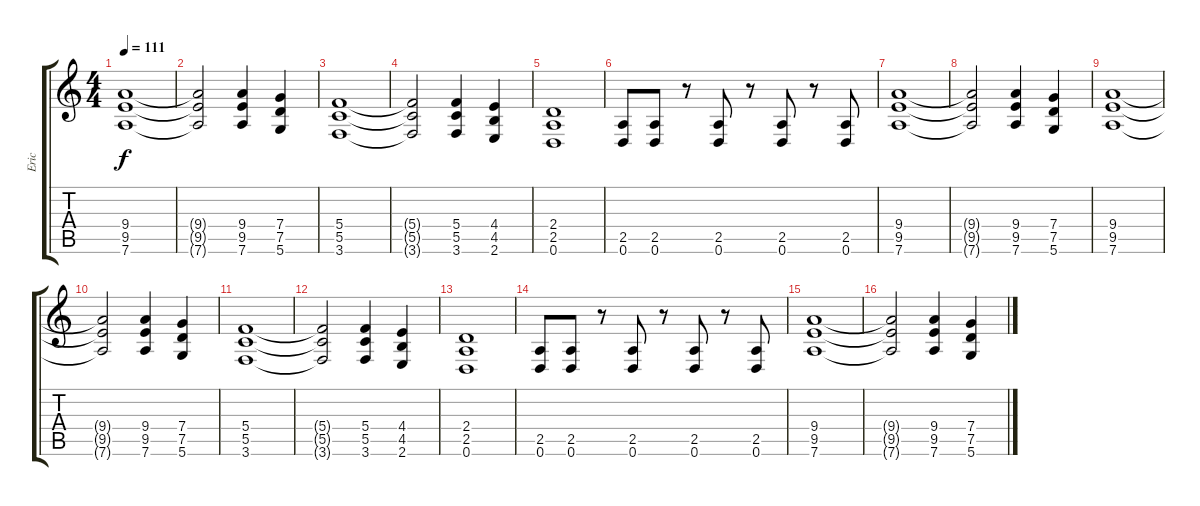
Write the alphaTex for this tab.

\track ("Eric" "Eric") {instrument distortionguitar}
\staff {score tabs}
\tuning (D4 A3 F3 C3 G2 D2) {hide}
\ts (4 4)
\tempo 111
\clef g2
\ks c
(9.4 9.5 7.6).1{dy f} |
(9.4{t} 9.5{t} 7.6{t}).2 (9.4 9.5 7.6).4 (7.4 7.5 5.6).4 |
(5.4 5.5 3.6).1 |
(5.4{t} 5.5{t} 3.6{t}).2 (5.4 5.5 3.6).4 (4.4 4.5 2.6).4 |
(2.4 2.5 0.6).1 |
(2.5 0.6).8 (2.5 0.6).8 r.8 (2.5 0.6).8 r.8 (2.5 0.6).8 r.8 (2.5 0.6).8 |
(9.4 9.5 7.6).1 |
(9.4{t} 9.5{t} 7.6{t}).2 (9.4 9.5 7.6).4 (7.4 7.5 5.6).4 |
(9.4 9.5 7.6).1 |
(9.4{t} 9.5{t} 7.6{t}).2 (9.4 9.5 7.6).4 (7.4 7.5 5.6).4 |
(5.4 5.5 3.6).1 |
(5.4{t} 5.5{t} 3.6{t}).2 (5.4 5.5 3.6).4 (4.4 4.5 2.6).4 |
(2.4 2.5 0.6).1 |
(2.5 0.6).8 (2.5 0.6).8 r.8 (2.5 0.6).8 r.8 (2.5 0.6).8 r.8 (2.5 0.6).8 |
(9.4 9.5 7.6).1 |
(9.4{t} 9.5{t} 7.6{t}).2 (9.4 9.5 7.6).4 (7.4 7.5 5.6).4
